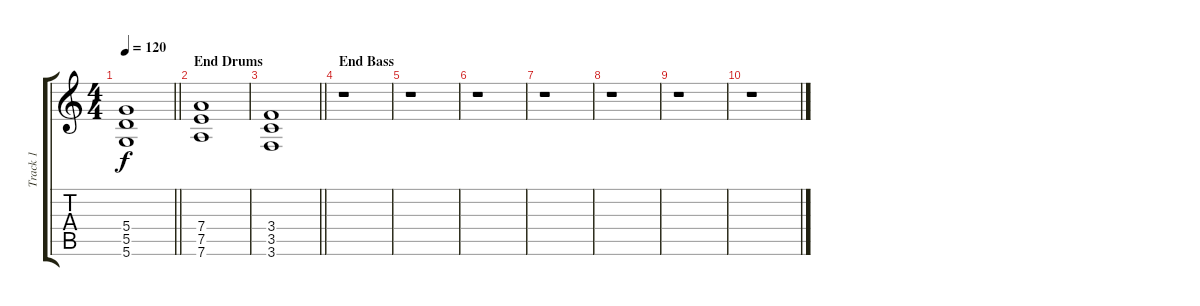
\track ("Track 1" "Track 1") {instrument distortionguitar}
\staff {score tabs}
\tuning (E4 B3 G3 D3 A2 D2) {hide}
\ts (4 4)
\tempo 120
\clef g2
\barLineRight lightlight
\ks c
(5.4 5.5 5.6).1{dy f} |
\section ("" "End Drums")
(7.4 7.5 7.6).1 |
\barLineRight lightlight
(3.4 3.5 3.6).1 |
\section ("" "End Bass")
r.1 |
r.1 |
r.1 |
r.1 |
r.1 |
r.1 |
r.1
